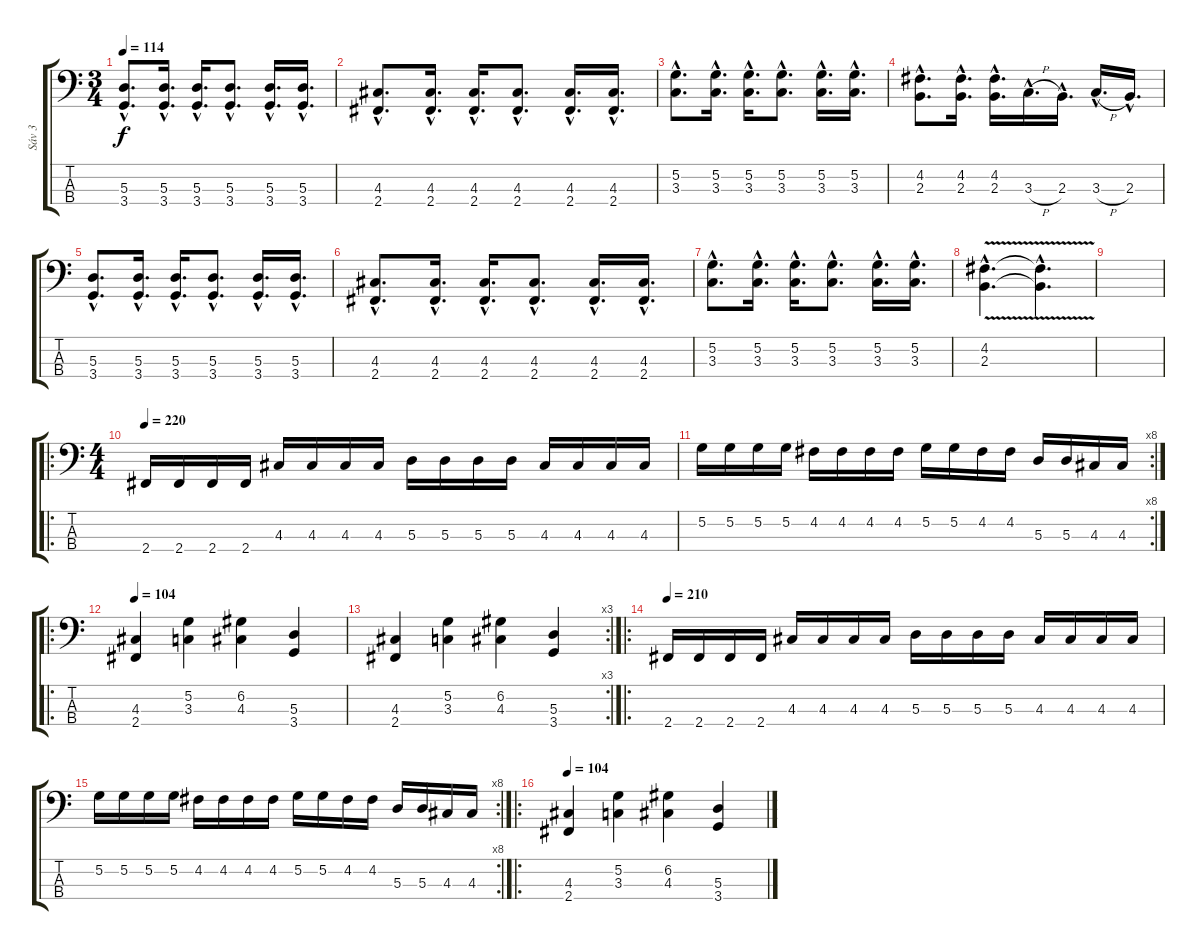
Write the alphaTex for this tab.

\track ("Sáv 3" "Sáv 3") {instrument electricbasspick}
\staff {score tabs}
\tuning (G2 D2 A1 E1) {hide}
\ts (3 4)
\tempo 114
\clef f4
\ks c
(5.3{hac} 3.4{hac}).8{d dy f} (5.3{hac} 3.4{hac}).16{d} (5.3{hac} 3.4{hac}).16{d} (5.3{hac} 3.4{hac}).8{d} (5.3{hac} 3.4{hac}).16{d} (5.3{hac} 3.4{hac}).16{d} |
(4.3{hac} 2.4{hac}).8{d} (4.3{hac} 2.4{hac}).16{d} (4.3{hac} 2.4{hac}).16{d} (4.3{hac} 2.4{hac}).8{d} (4.3{hac} 2.4{hac}).16{d} (4.3{hac} 2.4{hac}).16{d} |
(5.2{hac} 3.3{hac}).8{d} (5.2{hac} 3.3{hac}).16{d} (5.2{hac} 3.3{hac}).16{d} (5.2{hac} 3.3{hac}).8{d} (5.2{hac} 3.3{hac}).16{d} (5.2{hac} 3.3{hac}).16{d} |
(4.2{hac} 2.3{hac}).8{d} (4.2{hac} 2.3{hac}).16{d} (4.2{hac} 2.3{hac}).16{d} 3.3{h hac}.16{d} 2.3{hac}.16{d} 3.3{h hac}.16{d} 2.3{hac}.16{d} |
(5.3{hac} 3.4{hac}).8{d} (5.3{hac} 3.4{hac}).16{d} (5.3{hac} 3.4{hac}).16{d} (5.3{hac} 3.4{hac}).8{d} (5.3{hac} 3.4{hac}).16{d} (5.3{hac} 3.4{hac}).16{d} |
(4.3{hac} 2.4{hac}).8{d} (4.3{hac} 2.4{hac}).16{d} (4.3{hac} 2.4{hac}).16{d} (4.3{hac} 2.4{hac}).8{d} (4.3{hac} 2.4{hac}).16{d} (4.3{hac} 2.4{hac}).16{d} |
(5.2{hac} 3.3{hac}).8{d} (5.2{hac} 3.3{hac}).16{d} (5.2{hac} 3.3{hac}).16{d} (5.2{hac} 3.3{hac}).8{d} (5.2{hac} 3.3{hac}).16{d} (5.2{hac} 3.3{hac}).16{d} |
(4.2{v hac} 2.3{v hac}).4{d} (4.2{hac t} 2.3{hac t}).4{d} |
|
\ro
\ts (4 4)
\tempo 220
2.4.16 2.4.16 2.4.16 2.4.16 4.3.16 4.3.16 4.3.16 4.3.16 5.3.16 5.3.16 5.3.16 5.3.16 4.3.16 4.3.16 4.3.16 4.3.16 |
\rc 8
5.2.16 5.2.16 5.2.16 5.2.16 4.2.16 4.2.16 4.2.16 4.2.16 5.2.16 5.2.16 4.2.16 4.2.16 5.3.16 5.3.16 4.3.16 4.3.16 |
\ro
\tempo 104
(4.3 2.4).4 (5.2 3.3).4 (6.2 4.3).4 (5.3 3.4).4 |
\rc 3
(4.3 2.4).4 (5.2 3.3).4 (6.2 4.3).4 (5.3 3.4).4 |
\ro
\tempo 210
2.4.16 2.4.16 2.4.16 2.4.16 4.3.16 4.3.16 4.3.16 4.3.16 5.3.16 5.3.16 5.3.16 5.3.16 4.3.16 4.3.16 4.3.16 4.3.16 |
\rc 8
5.2.16 5.2.16 5.2.16 5.2.16 4.2.16 4.2.16 4.2.16 4.2.16 5.2.16 5.2.16 4.2.16 4.2.16 5.3.16 5.3.16 4.3.16 4.3.16 |
\ro
\tempo 104
(4.3 2.4).4 (5.2 3.3).4 (6.2 4.3).4 (5.3 3.4).4
